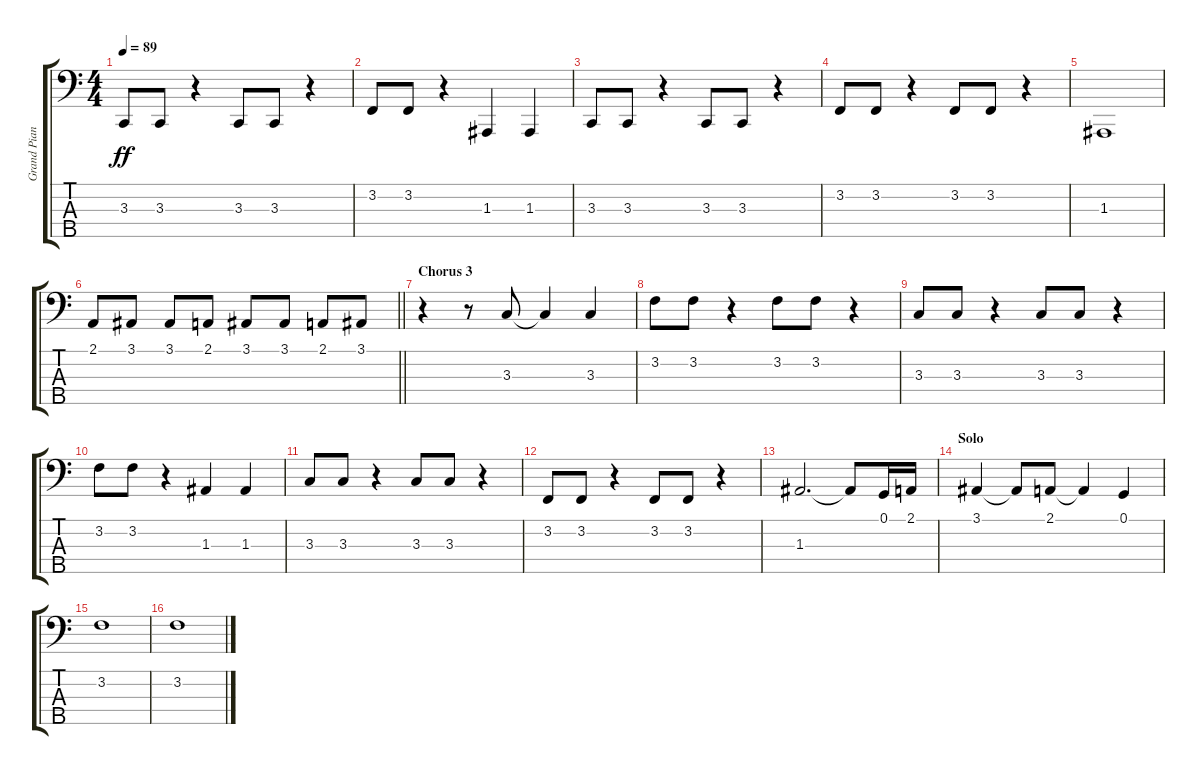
\track ("Grand Piano (Staff 2)" "Grand Pian") {instrument acousticgrandpiano}
\staff {score tabs}
\tuning (G2 D2 A1 E1 B0) {hide}
\ts (4 4)
\tempo 89
\clef f4
\ks c
3.3.8{dy ff} 3.3.8 r.4 3.3.8 3.3.8 r.4 |
3.2.8 3.2.8 r.4 1.3.4 1.3.4 |
3.3.8 3.3.8 r.4 3.3.8 3.3.8 r.4 |
3.2.8 3.2.8 r.4 3.2.8 3.2.8 r.4 |
1.3.1 |
\barLineRight lightlight
2.1.8 3.1.8 3.1.8 2.1.8 3.1.8 3.1.8 2.1.8 3.1.8 |
\section ("" "Chorus 3")
r.4{ot 8vb} r.8{ot 8vb} 3.3.8{ot 8vb} 3.3{t}.4{ot 8vb} 3.3.4{ot 8vb} |
3.2.8{ot 8vb} 3.2.8{ot 8vb} r.4{ot 8vb} 3.2.8{ot 8vb} 3.2.8{ot 8vb} r.4{ot 8vb} |
3.3.8{ot 8vb} 3.3.8{ot 8vb} r.4{ot 8vb} 3.3.8{ot 8vb} 3.3.8{ot 8vb} r.4{ot 8vb} |
3.2.8{ot 8vb} 3.2.8{ot 8vb} r.4{ot 8vb} 1.3.4{ot 8vb} 1.3.4{ot 8vb} |
3.3.8{ot 8vb} 3.3.8{ot 8vb} r.4{ot 8vb} 3.3.8{ot 8vb} 3.3.8{ot 8vb} r.4{ot 8vb} |
3.2.8 3.2.8 r.4 3.2.8 3.2.8 r.4 |
1.3.2{d ot 8vb} 1.3{t}.8{ot 8vb} 0.1.16 2.1.16 |
\section ("" "Solo")
3.1.4 3.1{t}.8 2.1.8 2.1{t}.4 0.1.4 |
3.2.1{ot 8vb} |
3.2.1{ot 8vb}
